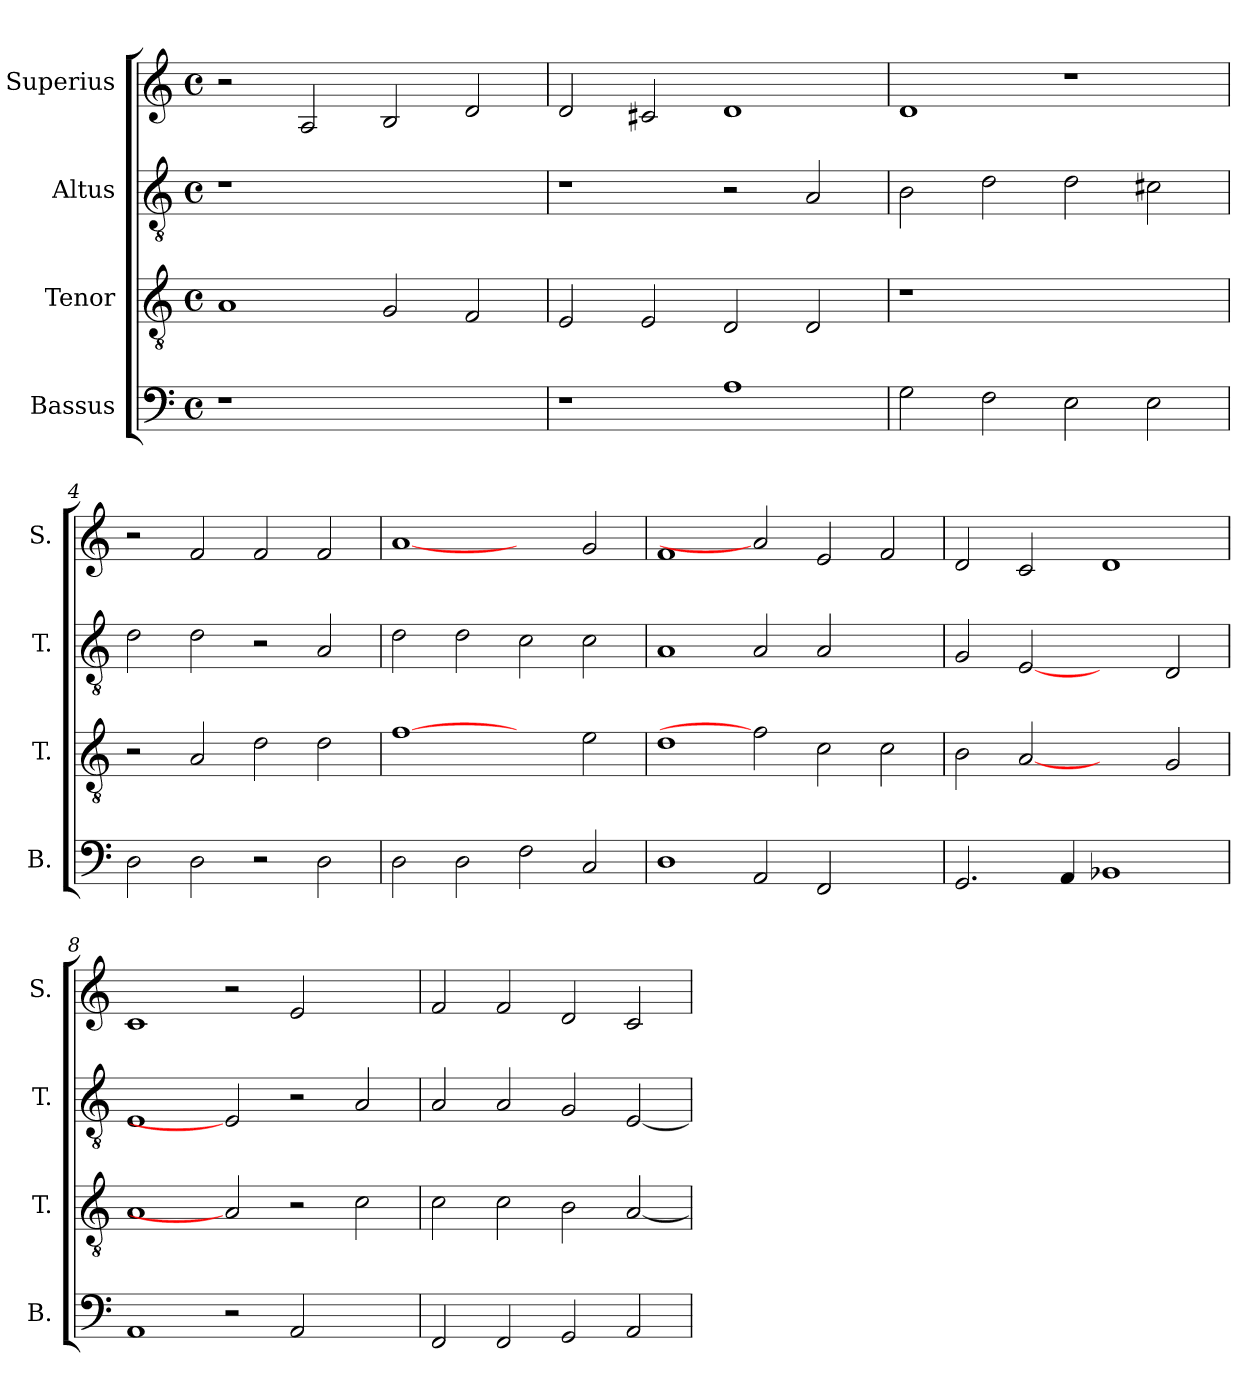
**kern	**kern	**kern	**kern
*part4	*part3	*part2	*part1
*staff4	*staff3	*staff2	*staff1
*I"Bassus	*I"Tenor	*I"Altus	*I"Superius
*I'B.	*I'T.	*I'T.	*I'S.
!!LO:PB:g=z
*clefF4	*clefGv2	*clefGv2	*clefG2
*	*ITrd7c12	*ITrd7c12	*
*k[]	*k[]	*k[]	*k[]
*C:	*C:	*C:	*C:
*M4/4	*M4/4	*M4/4	*M4/4
*met(c)	*met(c)	*met(c)	*met(c)
=1	=1	=1	=1
!LO:N:vis=1	!	!LO:N:vis=1	!
1r	1AAi	1r	2r
.	.	.	2Ai/
1ryy	2GGi/	1ryy	2Bi/
.	2FFi/	.	2di/
=2	=2	=2	=2
1r	2EEi/	1r	2di/
.	2EEi/	.	2c#Xi/
1Ai	2DDi/	2r	1di
.	2DDi/	2AAi/	.
=3	=3	=3	=3
!	!LO:N:vis=1	!	!
2Gi\	1r	2BBi\	1di
2Fi\	.	2Di\	.
2Ei\	1ryy	2Di\	1r
2Ei\	.	2C#Xi\	.
=4	=4	=4	=4
2Di\	2r	2Di\	2r
2Di\	2AAi/	2Di\	2fi/
2r	2Di\	2r	2fi/
2Di\	2Di\	2AAi/	2fi/
!!LO:LB:g=z
=5	=5	=5	=5
2Di\	[1Fi	2Di\	[1ai
2Di\	.	2Di\	.
2Fi\	2ryy	2Ci\	2ryy
2Ci/	2Ei\	2Ci\	2gi/
=6	=6	=6	=6
1Di	1Di	1AAi	1fi
2AAi/	2Fi]	2AAi/	2ai]
2FFi/	2Ci\	2AAi/	2ei/
2ryy	2Ci\	2ryy	2fi/
=7	=7	=7	=7
2.GGi/	2BBi\	2GGi/	2di/
.	[2AAi	[2EEi	2ci/
4AAi/	.	.	.
1BB-Xi	2ryy	2ryy	1di
.	2GGi/	2DDi/	.
=8	=8	=8	=8
1AAi	1AAi	1EEi	1ci
2r	2AAi]	2EEi]	2r
2AAi/	2r	2r	2ei/
2ryy	2Ci\	2AAi/	2ryy
=9	=9	=9	=9
2FFi/	2Ci\	2AAi/	2fi/
2FFi/	2Ci\	2AAi/	2fi/
2GGi/	2BBi\	2GGi/	2di/
2AAi/	[<2AAi/	[<2EEi/	2ci/
=	=	=	=
*-	*-	*-	*-
